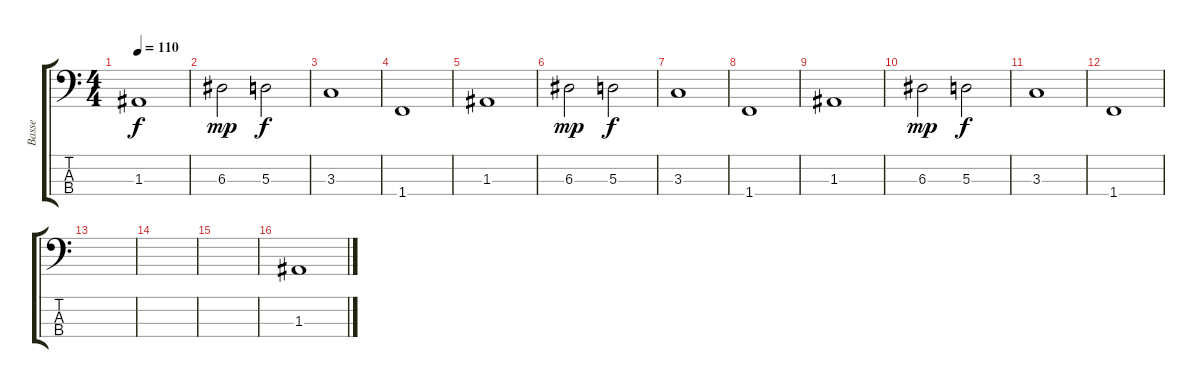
\track ("Basse" "Basse") {instrument electricbassfinger}
\staff {score tabs}
\tuning (G2 D2 A1 E1) {hide}
\ts (4 4)
\tempo 110
\clef f4
\ks c
1.3.1{dy f} |
6.3.2{dy mp} 5.3.2{dy f} |
3.3.1 |
1.4.1 |
1.3.1 |
6.3.2{dy mp} 5.3.2{dy f} |
3.3.1 |
1.4.1 |
1.3.1 |
6.3.2{dy mp} 5.3.2{dy f} |
3.3.1 |
1.4.1 |
|
|
|
1.3.1
